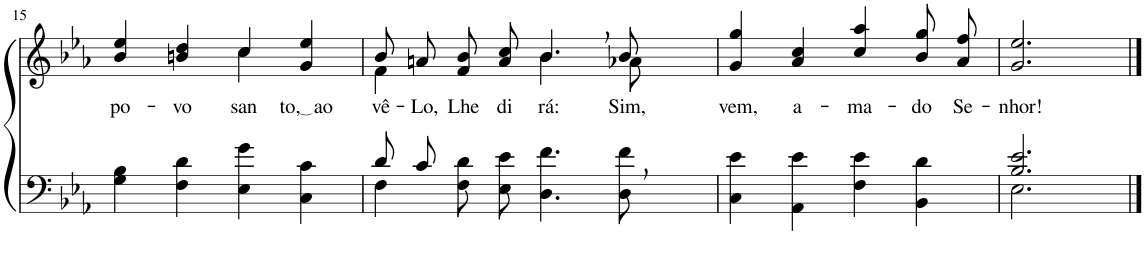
**kern	**kern	**text
*part2	*part1	*part1
*staff2	*staff1	*staff1
*I"Parte III e IV	*I"Parte I e II	*
!!LO:PB:g=z
*clefF4	*clefG2	*
*Trd2c3	*Trd2c3	*
*k[b-e-a-]	*k[b-e-a-]	*
*M4/4	*M4/4	*
=15	=15	=15
*	*^	*
!	!	!	!LO:LY:b
4G\ 4B-\	2ryy	4b-/ 4ee-/	po-
!	!	!	!LO:LY:b
4F\ 4d\	.	4bn/ 4dd/	-vo
!	!	!	!LO:LY:b
4E-\ 4g\	4cc\	4cc/	san-
!	!	!	!LO:LY:b
4C\ 4c\	4ryy	4g/ 4ee-/	to, ao
=16	=16	=16	=16
*^	*	*	*
!	!	!	!	!LO:LY:b
8d/L	4F\	8b-/L	4f\	vê-
!	!	!	!	!LO:LY:b
8c/J	.	8an/J	.	-Lo,
!	!	!	!	!LO:LY:b
4ryy	8F\ 8d\L	8f/ 8b-/L	4ryy	Lhe
!	!	!	!	!LO:LY:b
.	8E-\ 8e-\J	8a/ 8cc/J	.	di-
!	!	!	!	!LO:LY:b
2ryy	4.D\ 4.f\	4.b-,/	4.b-\	-rá:
!	!	!	!	!LO:LY:b
.	8D\ 8f\	8b-/	8a-X\	Sim,
=17	=17	=17	=17	=17
!	!	!	!	!LO:LY:b
*v	*v	*	*	*
*	*v	*v	*
4C\ 4e-\	4g/ 4gg/	vem,
!	!	!LO:LY:b
4AA-\ 4e-\	4a-/ 4cc/	a-
!	!	!LO:LY:b
4F\ 4e-\	4cc/ 4aa-/	-ma-
!	!	!LO:LY:b
4BB-\ 4d\	8b-\ 8gg\L	-do
!	!	!LO:LY:b
.	8a-\ 8ff\J	Se-
=18	=18	=18
*^	*	*
!	!	!	!LO:LY:b
2.B-/ 2.e-/	2.E-\	2.g/ 2.ee-/	-nhor!
*v	*v	*	*
==	==	==
*-	*-	*-
